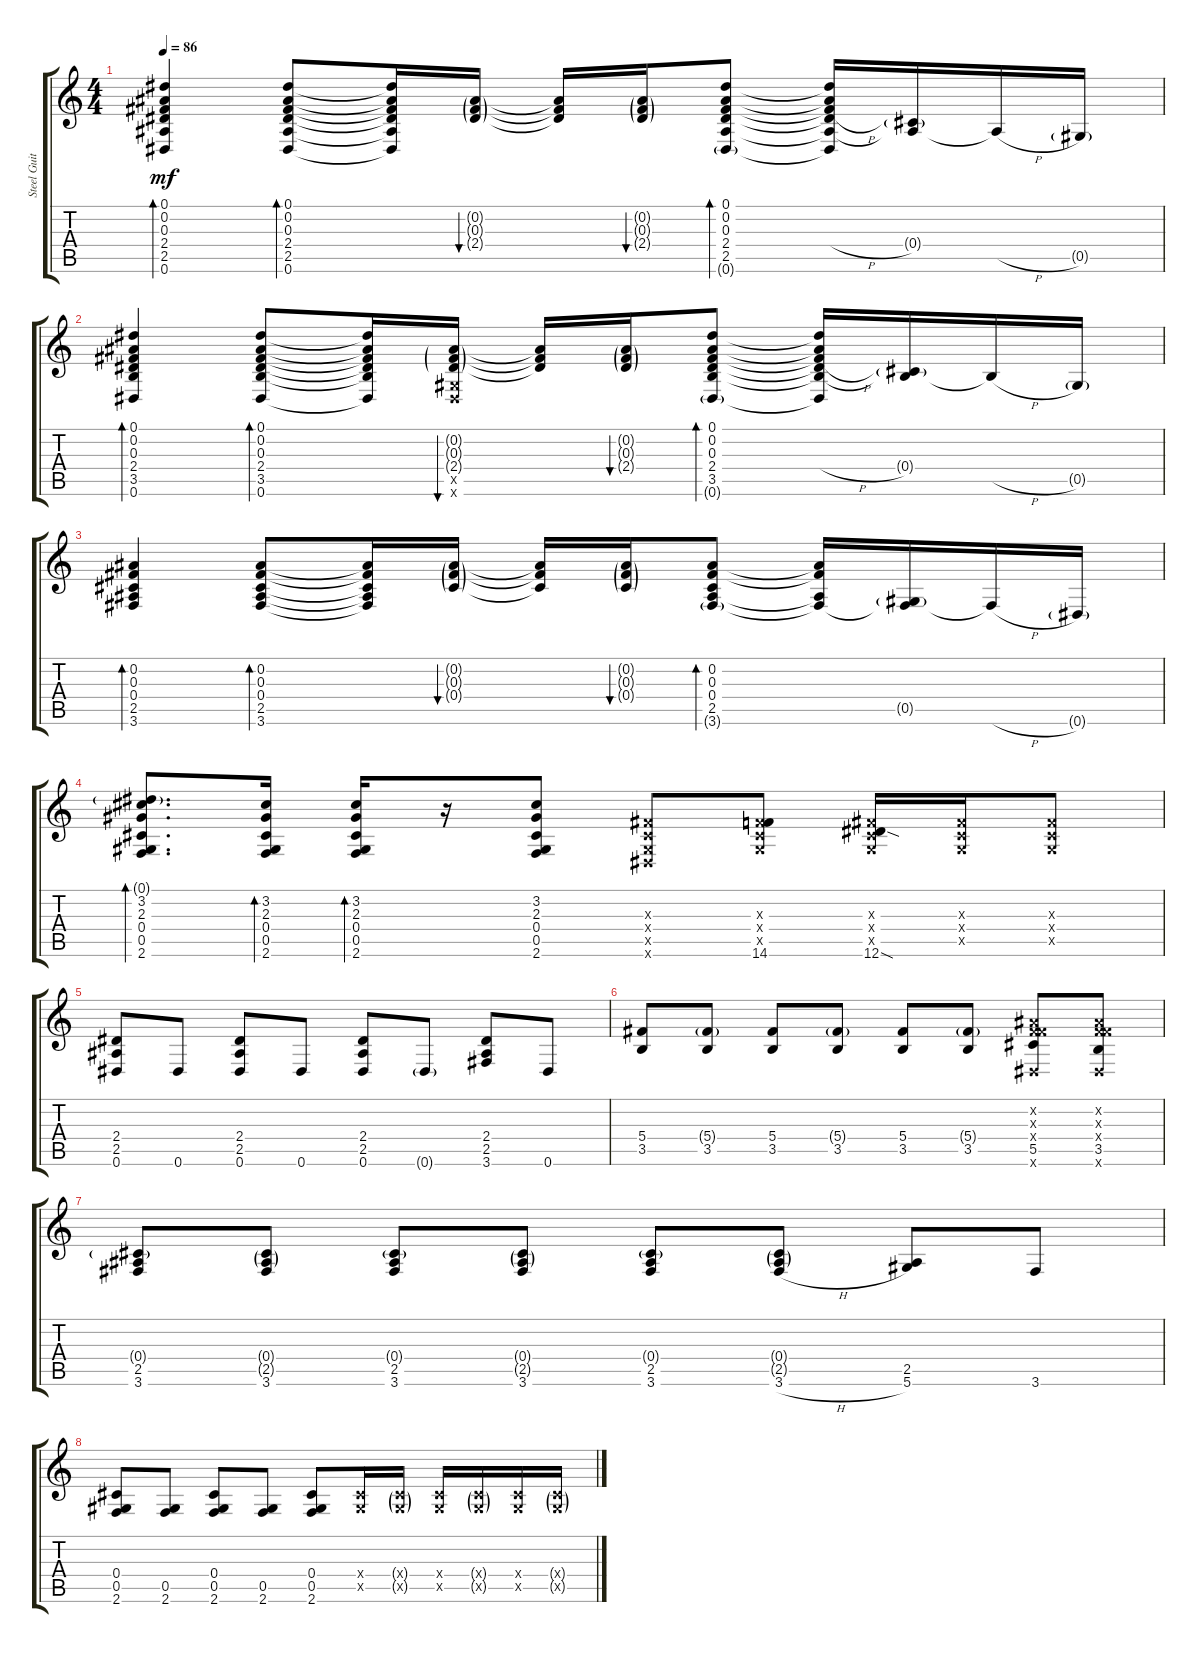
\track ("Steel Guitar" "Steel Guit") {instrument acousticguitarsteel}
\staff {score tabs}
\tuning (Eb4 Bb3 Gb3 Db3 Ab2 Eb2) {hide}
\ts (4 4)
\tempo 86
\clef g2
\ks c
(0.1 0.2 0.3 2.4 2.5 0.6).4{bd 120 dy mf instrument acousticguitarsteel} (0.1 0.2 0.3 2.4 2.5 0.6).8{bd 30} (0.1{t} 0.2{t} 0.3{t} 2.4{t} 2.5{t} 0.6{t}).16 (0.2{g} 0.3{g} 2.4{g}).16{bu 30} (0.2{t} 0.3{t} 2.4{t}).16 (0.2{g} 0.3{g} 2.4{g}).16{bu 30} (0.1 0.2 0.3 2.4 2.5 0.6{g}).8{bd 30} (0.1{t} 0.2{t} 0.3{t} 2.4{h t} 2.5{t} 0.6{t}).16 (0.4{g} 2.5{t}).16 2.5{h t}.16 0.5{g}.16 |
(0.1 0.2 0.3 2.4 3.5 0.6).4{bd 30} (0.1 0.2 0.3 2.4 3.5 0.6).8{bd 30} (0.1{t} 0.2{t} 0.3{t} 2.4{t} 3.5{t} 0.6{t}).16 (0.2{g} 0.3{g} 2.4{g} 0.5{x} 0.6{x}).16{bu 30} (0.2{t} 0.3{t} 2.4{t}).16 (0.2{g} 0.3{g} 2.4{g}).16{bu 30} (0.1 0.2 0.3 2.4 3.5 0.6{g}).8{bd 30} (0.1{t} 0.2{t} 0.3{t} 2.4{h t} 3.5{t} 0.6{t}).16 (0.4{g} 3.5{t}).16 3.5{h t}.16 0.5{g}.16 |
(0.2 0.3 0.4 2.5 3.6).4{bd 30} (0.2 0.3 0.4 2.5 3.6).8{bd 30} (0.2{t} 0.3{t} 0.4{t} 2.5{t} 3.6{t}).16 (0.2{g} 0.3{g} 0.4{g}).16{bu 30} (0.2{t} 0.3{t} 0.4{t}).16 (0.2{g} 0.3{g} 0.4{g}).16{bu 30} (0.2 0.3 0.4 2.5 3.6{g}).8{bd 30} (0.2{t} 0.3{t} 2.5{t} 3.6{t}).16 (0.5{g} 3.6{t}).16 3.6{h t}.16 0.6{g}.16 |
(0.1{g} 3.2 2.3 0.4 0.5 2.6).8{d bd 30} (3.2 2.3 0.4 0.5 2.6).16{bd 30} (3.2 2.3 0.4 0.5 2.6).16{bd 30} r.16 (3.2 2.3 0.4 0.5 2.6).8 (0.3{x} 0.4{x} 0.5{x} 0.6{x}).8 (0.3{x} 0.4{x} 0.5{x} 14.6).8 (0.3{x} 0.4{x} 0.5{x} 12.6{sod}).16 (0.3{x} 0.4{x} 0.5{x}).16 (0.3{x} 0.4{x} 0.5{x}).8 |
(2.4 2.5 0.6).8 0.6.8 (2.4 2.5 0.6).8 0.6.8 (2.4 2.5 0.6).8 0.6{g}.8 (2.4 2.5 3.6).8 0.6.8 |
(5.4 3.5).8 (5.4{g} 3.5).8 (5.4 3.5).8 (5.4{g} 3.5).8 (5.4 3.5).8 (5.4{g} 3.5).8 (0.2{x} 0.3{x} 5.4{x} 5.5 0.6{x}).8 (0.2{x} 0.3{x} 5.4{x} 3.5 0.6{x}).8 |
(0.4{g} 2.5 3.6).8 (0.4{g} 2.5{g} 3.6).8 (0.4{g} 2.5 3.6).8 (0.4{g} 2.5{g} 3.6).8 (0.4{g} 2.5 3.6).8 (0.4{g} 2.5{g} 3.6{h}).8 (2.5 5.6).8 3.6.8 |
(0.4 0.5 2.6).8 (0.5 2.6).8 (0.4 0.5 2.6).8 (0.5 2.6).8 (0.4 0.5 2.6).8 (0.4{x} 0.5{x}).16 (0.4{g x} 0.5{g x}).16 (0.4{x} 0.5{x}).16 (0.4{g x} 0.5{g x}).16 (0.4{x} 0.5{x}).16 (0.4{g x} 0.5{g x}).16
